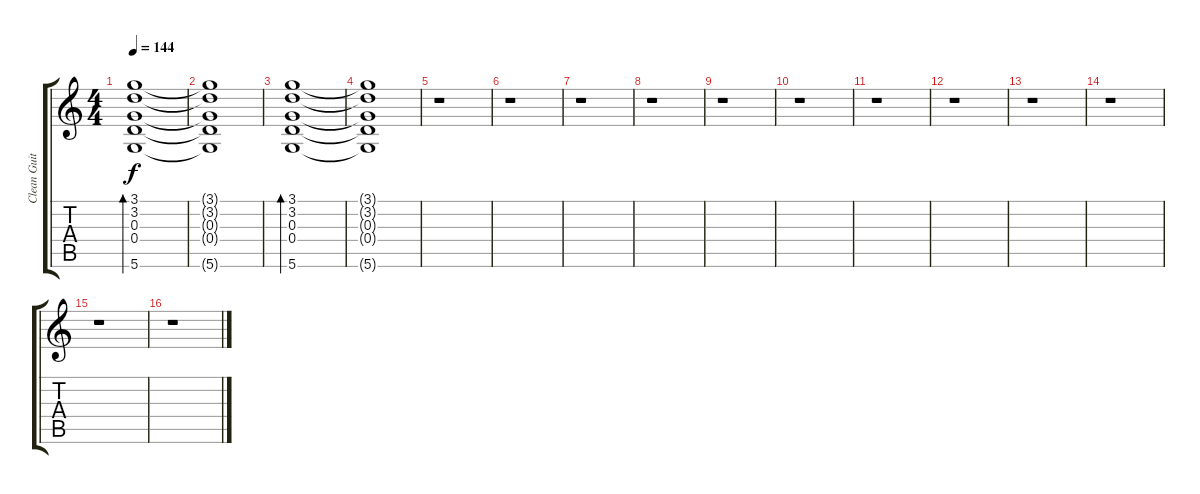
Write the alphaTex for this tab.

\track ("Clean Guitar 3" "Clean Guit") {instrument electricguitarjazz}
\staff {score tabs}
\tuning (E4 B3 G3 D3 A2 D2) {hide}
\ts (4 4)
\tempo 144
\clef g2
\ks c
(3.1 3.2 0.3 0.4 5.6).1{bd 60 dy f} |
(3.1{t} 3.2{t} 0.3{t} 0.4{t} 5.6{t}).1 |
(3.1 3.2 0.3 0.4 5.6).1{bd 60} |
(3.1{t} 3.2{t} 0.3{t} 0.4{t} 5.6{t}).1 |
r.1 |
r.1 |
r.1 |
r.1 |
r.1 |
r.1 |
r.1 |
r.1 |
r.1 |
r.1 |
r.1 |
r.1
